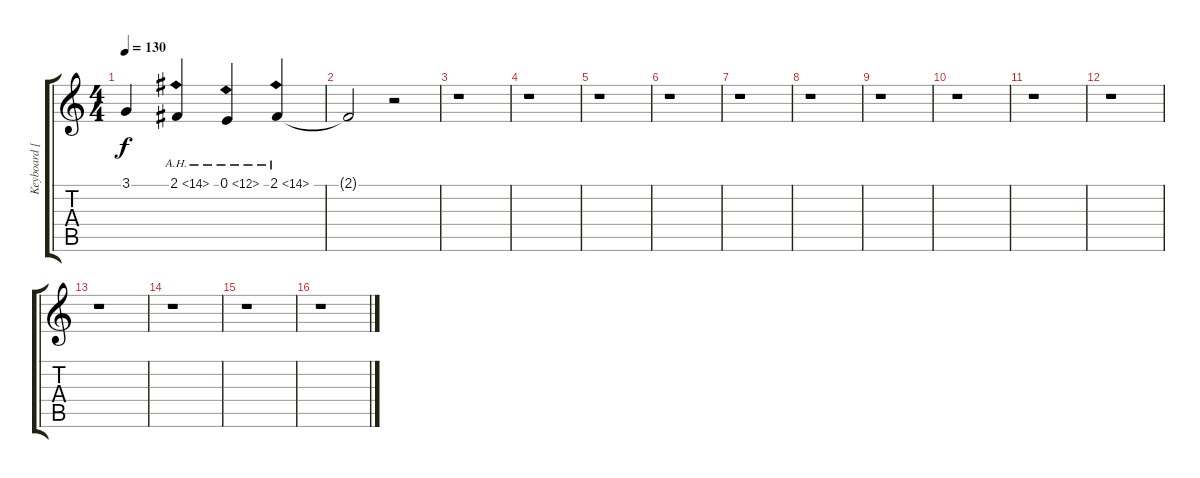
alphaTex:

\track ("Keyboard [Harp/Fill]" "Keyboard [") {instrument orchestralharp}
\staff {score tabs}
\tuning (E4 B3 G3 D3 A2 E2) {hide}
\ts (4 4)
\tempo 130
\clef g2
\ks c
3.1{t}.4{dy f} 2.1{ah 12}.4 0.1{ah 12}.4 2.1{ah 12}.4{volume 8} |
2.1{t}.2 r.2 |
r.1 |
r.1 |
r.1 |
r.1 |
r.1 |
r.1 |
r.1 |
r.1 |
r.1 |
r.1 |
r.1 |
r.1 |
r.1 |
r.1
